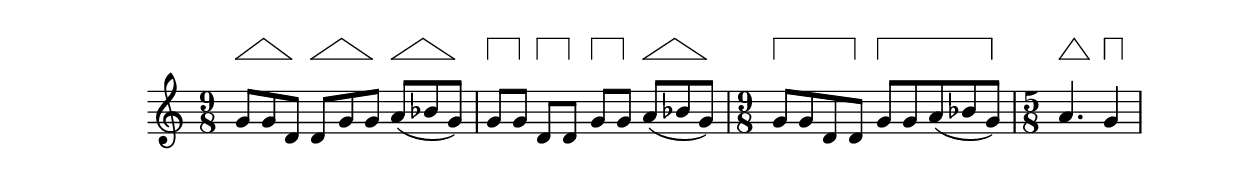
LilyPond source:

% DO NOT EDIT this file manually; it is automatically
% generated from Documentation/snippets/new
% Make any changes in Documentation/snippets/new/
% and then run scripts/auxiliar/makelsr.py
%
% This file is in the public domain.
%% Note: this file works from version 2.15.19
\version "2.15.19"

\header {
%% Translation of GIT committish: b482c3e5b56c3841a88d957e0ca12964bd3e64fa
  texidoces = "
La agrupación de pulsos dentro de un compás está controlada por la
propiedad de contexto @code{beatStructure}.  Hay establecidos valores
de @code{beatStructure} para muchos tipos de compases en
@file{scm/time-signature-settings.scm}.  Los valores de
@code{beatStructure} se pueden cambiar o establecer con @code{\\set}.
Como alternativa, se puede usar @code{\\time} para establecer tanto el
compás como la estructura de pulsos.  Para ello, especificamos la
agrupación interna de los pulsos del compás como una lista de números
(en la sintaxis de Scheme) antes de la indicación de compás.

@code{\\time} se aplica al contexto @code{Timing}, por lo que no
restablece los valores de @code{beatStructure} ni de @code{baseMoment}
que se establezcan en otros contextos de nivel inferior, como
@code{Voice}.

Si el grabador @code{Measure_grouping_engraver} está incluido en uno
de los contextos de presentación, se imprimirán signos de agrupación
de pulsos.  Estos símbolos facilitan la lectura de música moderna
rítmicamente compleja.  En este ejemplo, el compás de 9/8 se agrupa
según dos patrones distintos utilizando los dos métodos, mientras que
el compás de 5/8 se agrupa de acuerdo con el ajuste predeterminado que
está en @file{scm/time-signature-settings.scm}:

"
doctitlees = "Símbolos de dirección y símbolos de agrupación de compás"


%% Translation of GIT committish: 0a868be38a775ecb1ef935b079000cebbc64de40
  texidocde = "
Optionen, mit denen die Balken in einem Takt gruppiert werden, sind
durch die Scheme-Funktion @code{set-time-signature} erhältlich, die
drei Argumente braucht:  Die Zahl der Taktschläge, die Länge des
Schlages und die interne gruppieren von Balken in dem Takt.  Wenn der
@code{Measure_grouping_engraver} hinzugefügt worden ist, erstellt
diese Funktion auch @code{MeasureGrouping}-(Taktgruppen)-Zeichen.  Derartige
Zeichen erleichtern das Lesen von rhythmisch komplexer Musik.  In dem
Beispiel ist der 9/8-Takt in 2, 2, 2 und 3 aufgeteilt.  Das wird
der @code{set-time-signature}-Funktion als das dritte Argument mitgegeben:
@code{'(2 2 2 3)}:

"
  doctitlede = "Dirigierzeichen Taktgruppenzeichen"



%% Translation of GIT committish: 3b125956b08d27ef39cd48bfa3a2f1e1bb2ae8b4
  texidocfr = "
Les règles de ligature par mesure sont gérées par la propriété
@code{beatStructure}.  Ses valeurs par défaut sont répertoriées, par
métrique, dans le fichier @code{scm/@/time-@/signature@/-settings@/.scm}.  Elles
sont modifiables grâce à la commande @code{\\set}.
La fonction Scheme @code{set-time-signature} permet quant à elle de
définir à la fois la métrique et la pulsation.  Celle-ci prend trois
arguments@tie{}: le nombre de pulsations, la durée de la pulsation et le
regroupement des pulsations dans la mesure.   @code{\\time} et
@code{set-time-signature} s'appliquent tous deux au contexte
@code{Timing}@tie{}; ils ne redéfiniront donc pas les valeurs de
@code{beatStructure} ou @code{baseMoment} lorsque qu'elles sont
modifiées dans un contexte de niveau inférieur comme @code{Voice} par
exemple.

Si l'on fait appel au @code{Measure_grouping_engraver}, la fonction
@code{set-time-signature} créera aussi des symboles
@code{MeasureGrouping}.  Ces symboles aident à la lecture des œuvres
modernes à la rythmique complexe.  Dans l'exemple qui suit, la mesure à
9/8 est divisée en 2, 2, 2 et 3, alors que la mesure à 5/8 répond aux
règles par défaut contenues dans le fichier
@w{@code{scm/@/beam@/-settings@/.scm}}.

"
  doctitlefr = "Signes de direction signes de sous-groupe"

  lsrtags = "rhythms"
  texidoc = "
Beat grouping within a measure is controlled by the context property
@code{beatStructure}.  Values of @code{beatStructure} are
established for many time signatures in
@file{scm/time-signature-settings.scm}.  Values of @code{beatStructure}
can be changed or set with @code{\\set}.
Alternatively, @code{\\time} can be used to both
set the time signature and establish the beat structure.
For this, you specify the internal grouping of beats in a measure
as a list of numbers (in Scheme syntax) before the time signature.

@code{\\time} applies to the @code{Timing} context, so it will not
reset values of @code{beatStructure} or @code{baseMoment} that are set
in other lower-level contexts, such as @code{Voice}.

If the @code{Measure_grouping_engraver} is included
in one of the display contexts, measure grouping signs will be
created.  Such signs ease reading rhythmically complex modern music.
In the example, the 9/8 measure is grouped in two different
patterns using the two different methods, while the 5/8 measure
is grouped according to the default setting in
@file{scm/time-signature-settings.scm}:
"
  doctitle = "Conducting signs measure grouping signs"
} % begin verbatim



\score {
  \new Voice \relative c'' {
    \time 9/8
    g8 g d d g g a( bes g) |
    \set Timing.beatStructure = #'(2 2 2 3)
    g8 g d d g g a( bes g) |
    \time #'(4 5) 9/8
    g8 g d d g g a( bes g) |
    \time 5/8
    a4. g4 |
  }
  \layout {
    \context {
      \Staff
      \consists "Measure_grouping_engraver"
    }
  }
}
